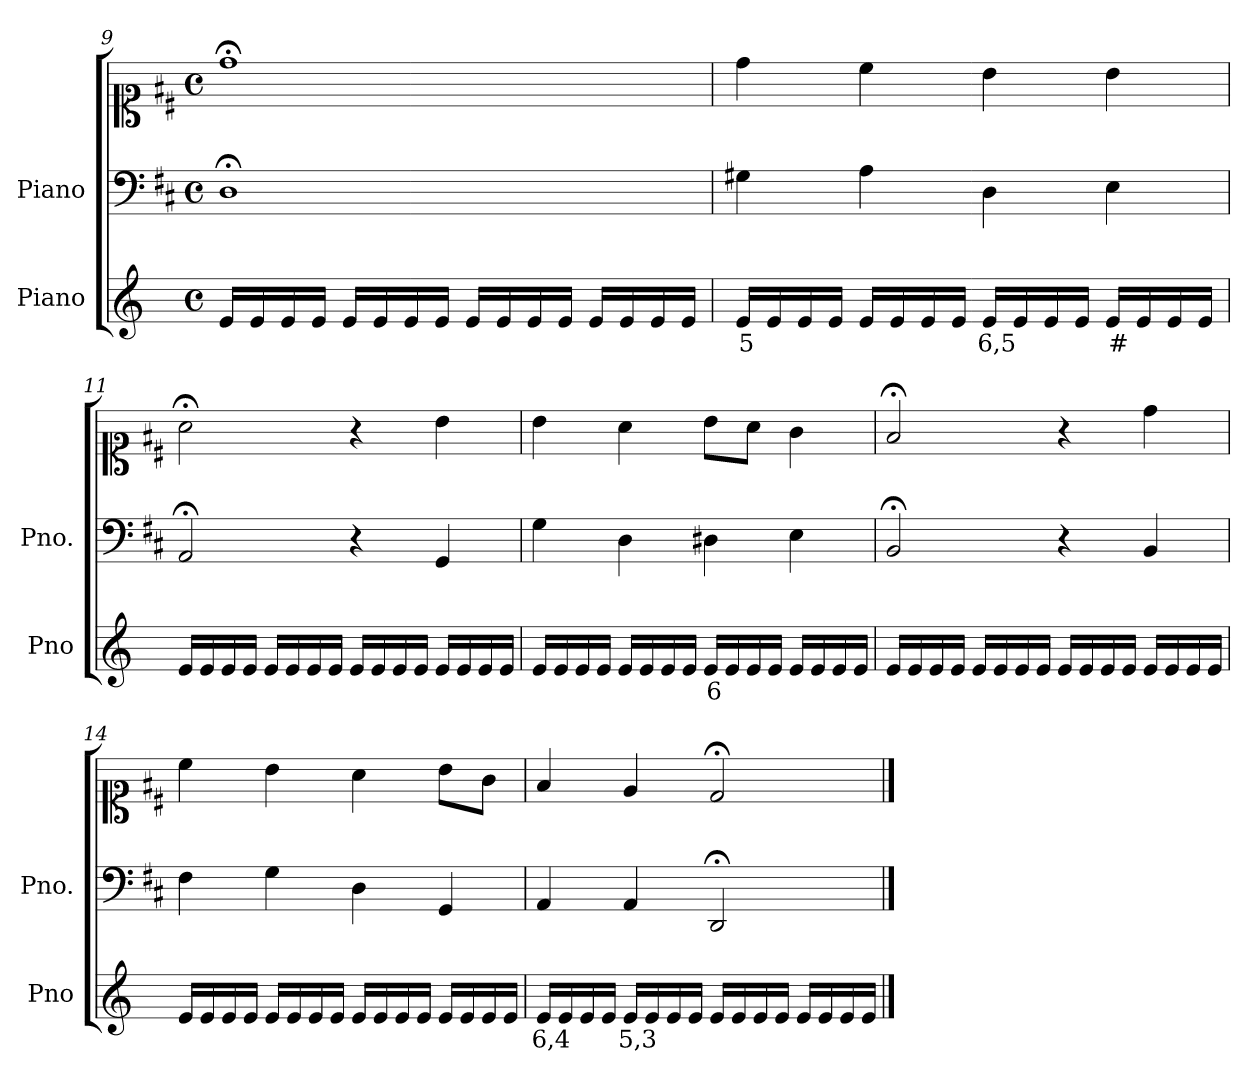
**kern	**text	**kern	**kern
*part2	*part2	*part1	*part1
*staff3	*staff3	*staff2	*staff1
*I"Piano	*	*I"Piano	*
*I'Pno	*	*I'Pno.	*
*clefG2	*	*clefF4	*clefC1
*k[]	*	*k[f#c#]	*k[f#c#]
*M4/4	*	*M4/4	*M4/4
*met(c)	*	*met(c)	*met(c)
=9	=9	=9	=9
16e/LL	.	1D;<	1dd;<
16e/	.	.	.
16e/	.	.	.
16e/JJ	.	.	.
16e/LL	.	.	.
16e/	.	.	.
16e/	.	.	.
16e/JJ	.	.	.
16e/LL	.	.	.
16e/	.	.	.
16e/	.	.	.
16e/JJ	.	.	.
16e/LL	.	.	.
16e/	.	.	.
16e/	.	.	.
16e/JJ	.	.	.
=10	=10	=10	=10
!	!LO:LY:b	!	!
16e/LL	5	4G#X\	4dd\
16e/	.	.	.
16e/	.	.	.
16e/JJ	.	.	.
16e/LL	.	4A\	4cc#\
16e/	.	.	.
16e/	.	.	.
16e/JJ	.	.	.
!	!LO:LY:b	!	!
16e/LL	6,5	4D\	4b\
16e/	.	.	.
16e/	.	.	.
16e/JJ	.	.	.
!	!LO:LY:b	!	!
16e/LL	#	4E\	4b\
16e/	.	.	.
16e/	.	.	.
16e/JJ	.	.	.
=11	=11	=11	=11
16e/LL	.	2AA;</	2a;<\
16e/	.	.	.
16e/	.	.	.
16e/JJ	.	.	.
16e/LL	.	.	.
16e/	.	.	.
16e/	.	.	.
16e/JJ	.	.	.
16e/LL	.	4r	4r
16e/	.	.	.
16e/	.	.	.
16e/JJ	.	.	.
16e/LL	.	4GG/	4b\
16e/	.	.	.
16e/	.	.	.
16e/JJ	.	.	.
=12	=12	=12	=12
16e/LL	.	4G\	4b\
16e/	.	.	.
16e/	.	.	.
16e/JJ	.	.	.
16e/LL	.	4D\	4a\
16e/	.	.	.
16e/	.	.	.
16e/JJ	.	.	.
!	!LO:LY:b	!	!
16e/LL	6	4D#X\	8b\L
16e/	.	.	.
16e/	.	.	8a\J
16e/JJ	.	.	.
16e/LL	.	4E\	4g\
16e/	.	.	.
16e/	.	.	.
16e/JJ	.	.	.
=13	=13	=13	=13
16e/LL	.	2BB;</	2f#;</
16e/	.	.	.
16e/	.	.	.
16e/JJ	.	.	.
16e/LL	.	.	.
16e/	.	.	.
16e/	.	.	.
16e/JJ	.	.	.
16e/LL	.	4r	4r
16e/	.	.	.
16e/	.	.	.
16e/JJ	.	.	.
16e/LL	.	4BB/	4dd\
16e/	.	.	.
16e/	.	.	.
16e/JJ	.	.	.
=14	=14	=14	=14
16e/LL	.	4F#\	4cc#\
16e/	.	.	.
16e/	.	.	.
16e/JJ	.	.	.
16e/LL	.	4G\	4b\
16e/	.	.	.
16e/	.	.	.
16e/JJ	.	.	.
16e/LL	.	4D\	4a\
16e/	.	.	.
16e/	.	.	.
16e/JJ	.	.	.
16e/LL	.	4GG/	8b\L
16e/	.	.	.
16e/	.	.	8g\J
16e/JJ	.	.	.
=15	=15	=15	=15
!	!LO:LY:b	!	!
16e/LL	6,4	4AA/	4f#/
16e/	.	.	.
16e/	.	.	.
16e/JJ	.	.	.
!	!LO:LY:b	!	!
16e/LL	5,3	4AA/	4e/
16e/	.	.	.
16e/	.	.	.
16e/JJ	.	.	.
16e/LL	.	2DD;</	2d;</
16e/	.	.	.
16e/	.	.	.
16e/JJ	.	.	.
16e/LL	.	.	.
16e/	.	.	.
16e/	.	.	.
16e/JJ	.	.	.
==	==	==	==
*-	*-	*-	*-
